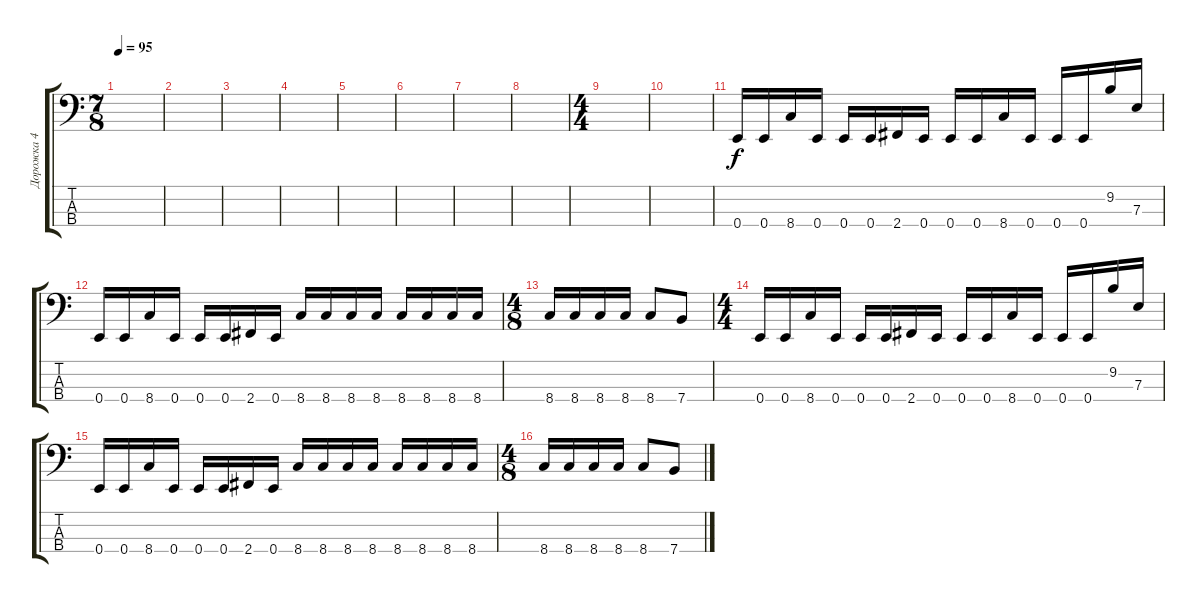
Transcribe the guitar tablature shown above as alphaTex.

\track ("Дорожка 4" "Дорожка 4") {instrument electricbassfinger}
\staff {score tabs}
\tuning (G2 D2 A1 E1) {hide}
\ts (7 8)
\tempo 95
\clef f4
\ks c
|
|
|
|
|
|
|
|
\ts (4 4)
|
|
0.4.16 0.4.16 8.4.16 0.4.16 0.4.16 0.4.16 2.4.16 0.4.16 0.4.16 0.4.16 8.4.16 0.4.16 0.4.16 0.4.16 9.2.16 7.3.16 |
0.4.16 0.4.16 8.4.16 0.4.16 0.4.16 0.4.16 2.4.16 0.4.16 8.4.16 8.4.16 8.4.16 8.4.16 8.4.16 8.4.16 8.4.16 8.4.16 |
\ts (4 8)
8.4.16 8.4.16 8.4.16 8.4.16 8.4.8 7.4.8 |
\ts (4 4)
0.4.16 0.4.16 8.4.16 0.4.16 0.4.16 0.4.16 2.4.16 0.4.16 0.4.16 0.4.16 8.4.16 0.4.16 0.4.16 0.4.16 9.2.16 7.3.16 |
0.4.16 0.4.16 8.4.16 0.4.16 0.4.16 0.4.16 2.4.16 0.4.16 8.4.16 8.4.16 8.4.16 8.4.16 8.4.16 8.4.16 8.4.16 8.4.16 |
\ts (4 8)
8.4.16 8.4.16 8.4.16 8.4.16 8.4.8 7.4.8
